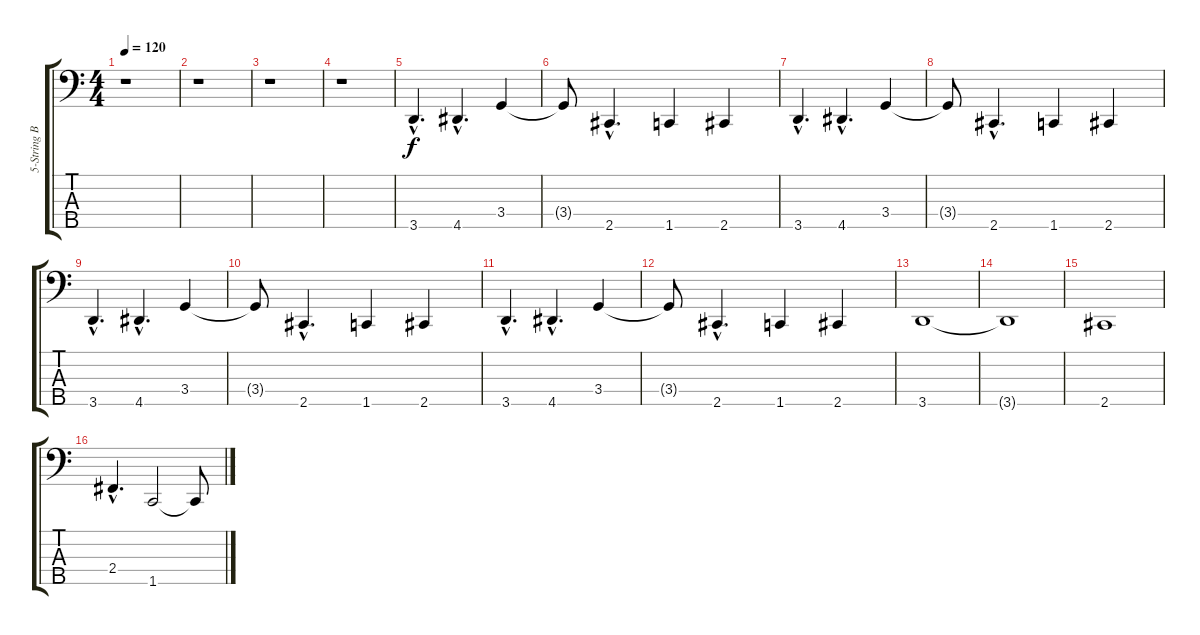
\track ("5-String Bass " "5-String B") {instrument slapbass1}
\staff {score tabs}
\tuning (G2 D2 A1 E1 B0) {hide}
\ts (4 4)
\tempo 120
\clef f4
\ks c
r.1{dy f} |
r.1 |
r.1 |
r.1 |
3.5{hac}.4{d} 4.5{hac}.4{d} 3.4.4 |
3.4{t}.8 2.5{hac}.4{d} 1.5.4 2.5.4 |
3.5{hac}.4{d} 4.5{hac}.4{d} 3.4.4 |
3.4{t}.8 2.5{hac}.4{d} 1.5.4 2.5.4 |
3.5{hac}.4{d} 4.5{hac}.4{d} 3.4.4 |
3.4{t}.8 2.5{hac}.4{d} 1.5.4 2.5.4 |
3.5{hac}.4{d} 4.5{hac}.4{d} 3.4.4 |
3.4{t}.8 2.5{hac}.4{d} 1.5.4 2.5.4 |
3.5.1 |
3.5{t}.1 |
2.5.1 |
2.4{hac}.4{d} 1.5.2 1.5{t}.8
